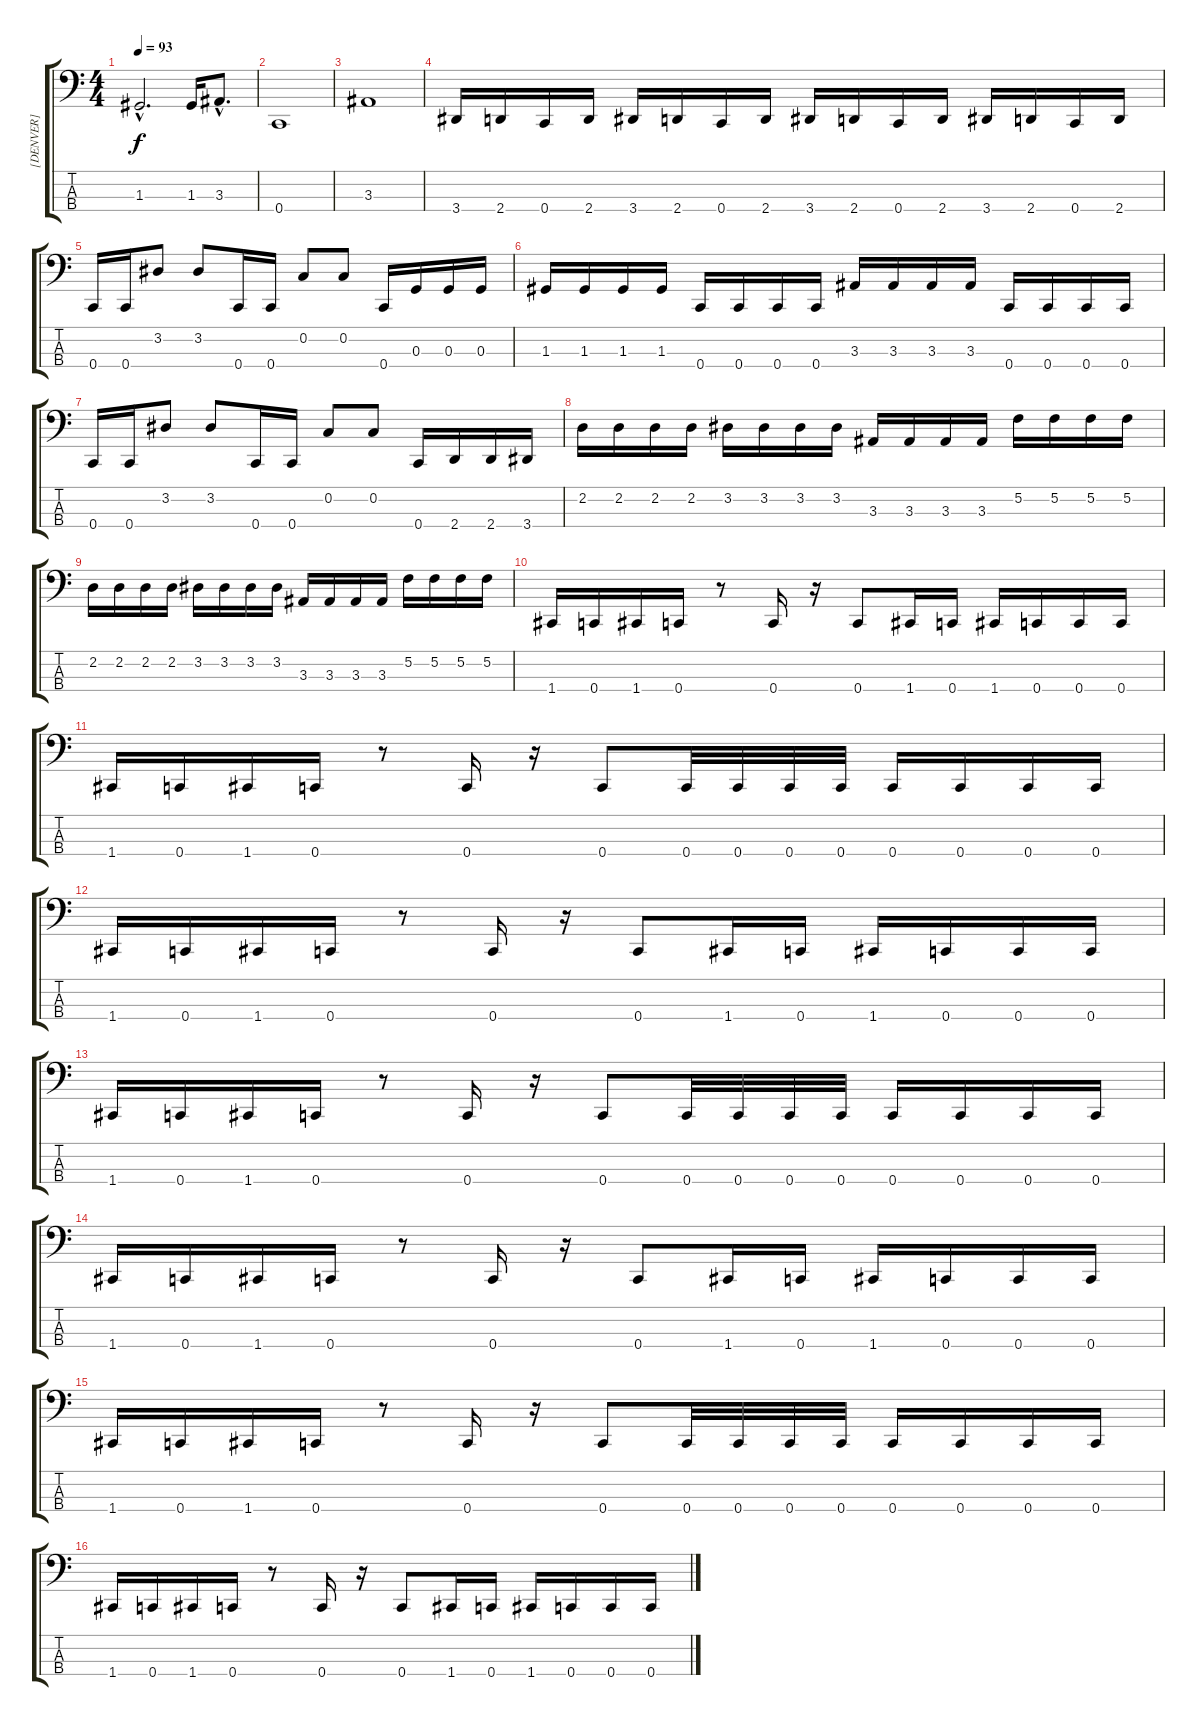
\track ("[DENVER]" "[DENVER]") {instrument electricbassfinger}
\staff {score tabs}
\tuning (F2 C2 G1 C1) {hide}
\ts (4 4)
\tempo 93
\clef f4
\ks c
1.3{hac}.2{d dy f} 1.3.16 3.3{hac}.8{d} |
0.4.1 |
3.3.1 |
3.4.16 2.4.16 0.4.16 2.4.16 3.4.16 2.4.16 0.4.16 2.4.16 3.4.16 2.4.16 0.4.16 2.4.16 3.4.16 2.4.16 0.4.16 2.4.16 |
0.4.16 0.4.16 3.2.8 3.2.8 0.4.16 0.4.16 0.2.8 0.2.8 0.4.16 0.3.16 0.3.16 0.3.16 |
1.3.16 1.3.16 1.3.16 1.3.16 0.4.16 0.4.16 0.4.16 0.4.16 3.3.16 3.3.16 3.3.16 3.3.16 0.4.16 0.4.16 0.4.16 0.4.16 |
0.4.16 0.4.16 3.2.8 3.2.8 0.4.16 0.4.16 0.2.8 0.2.8 0.4.16 2.4.16 2.4.16 3.4.16 |
2.2.16 2.2.16 2.2.16 2.2.16 3.2.16 3.2.16 3.2.16 3.2.16 3.3.16 3.3.16 3.3.16 3.3.16 5.2.16 5.2.16 5.2.16 5.2.16 |
2.2.16 2.2.16 2.2.16 2.2.16 3.2.16 3.2.16 3.2.16 3.2.16 3.3.16 3.3.16 3.3.16 3.3.16 5.2.16 5.2.16 5.2.16 5.2.16 |
1.4.16 0.4.16 1.4.16 0.4.16 r.8 0.4.16 r.16 0.4.8 1.4.16 0.4.16 1.4.16 0.4.16 0.4.16 0.4.16 |
1.4.16 0.4.16 1.4.16 0.4.16 r.8 0.4.16 r.16 0.4.8 0.4.32 0.4.32 0.4.32 0.4.32 0.4.16 0.4.16 0.4.16 0.4.16 |
1.4.16 0.4.16 1.4.16 0.4.16 r.8 0.4.16 r.16 0.4.8 1.4.16 0.4.16 1.4.16 0.4.16 0.4.16 0.4.16 |
1.4.16 0.4.16 1.4.16 0.4.16 r.8 0.4.16 r.16 0.4.8 0.4.32 0.4.32 0.4.32 0.4.32 0.4.16 0.4.16 0.4.16 0.4.16 |
1.4.16 0.4.16 1.4.16 0.4.16 r.8 0.4.16 r.16 0.4.8 1.4.16 0.4.16 1.4.16 0.4.16 0.4.16 0.4.16 |
1.4.16 0.4.16 1.4.16 0.4.16 r.8 0.4.16 r.16 0.4.8 0.4.32 0.4.32 0.4.32 0.4.32 0.4.16 0.4.16 0.4.16 0.4.16 |
1.4.16 0.4.16 1.4.16 0.4.16 r.8 0.4.16 r.16 0.4.8 1.4.16 0.4.16 1.4.16 0.4.16 0.4.16 0.4.16
